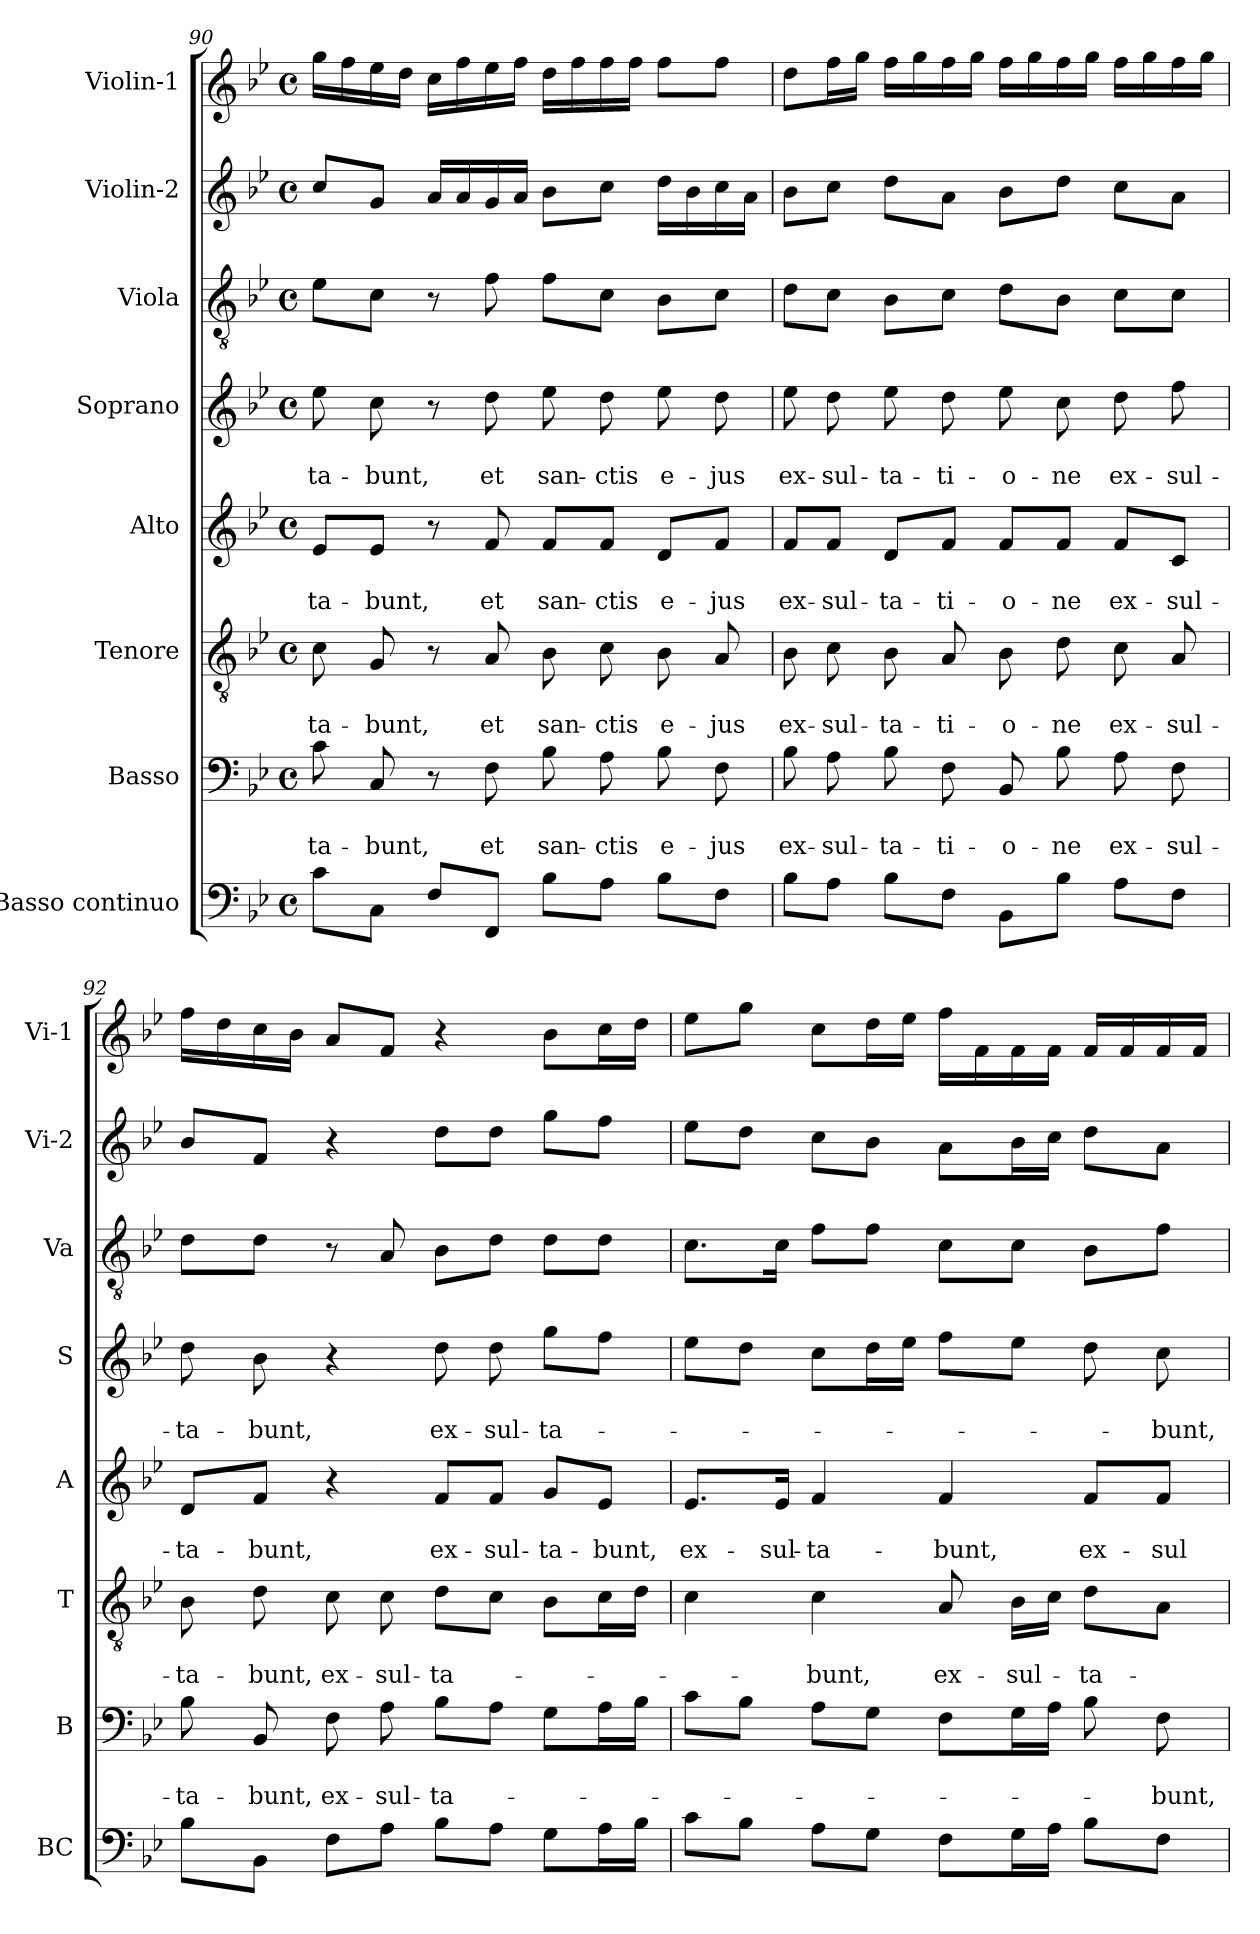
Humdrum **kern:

**kern	**kern	**text	**text	**kern	**text	**text	**kern	**text	**text	**kern	**text	**text	**kern	**kern	**kern
*part8	*part7	*part7	*part7	*part6	*part6	*part6	*part5	*part5	*part5	*part4	*part4	*part4	*part3	*part2	*part1
*staff8	*staff7	*staff7	*staff7	*staff6	*staff6	*staff6	*staff5	*staff5	*staff5	*staff4	*staff4	*staff4	*staff3	*staff2	*staff1
*I"Basso continuo	*I"Basso	*	*	*I"Tenore	*	*	*I"Alto	*	*	*I"Soprano	*	*	*I"Viola	*I"Violin-2	*I"Violin-1
*I'BC	*I'B	*	*	*I'T	*	*	*I'A	*	*	*I'S	*	*	*I'Va	*I'Vi-2	*I'Vi-1
!!LO:PB:g=z
*clefF4	*clefF4	*	*	*clefGv2	*	*	*clefG2	*	*	*clefG2	*	*	*clefGv2	*clefG2	*clefG2
*k[b-e-]	*k[b-e-]	*	*	*k[b-e-]	*	*	*k[b-e-]	*	*	*k[b-e-]	*	*	*k[b-e-]	*k[b-e-]	*k[b-e-]
*B-:	*B-:	*	*	*B-:	*	*	*B-:	*	*	*B-:	*	*	*B-:	*B-:	*B-:
*M4/4	*M4/4	*	*	*M4/4	*	*	*M4/4	*	*	*M4/4	*	*	*M4/4	*M4/4	*M4/4
*met(c)	*met(c)	*	*	*met(c)	*	*	*met(c)	*	*	*met(c)	*	*	*met(c)	*met(c)	*met(c)
=90	=90	=90	=90	=90	=90	=90	=90	=90	=90	=90	=90	=90	=90	=90	=90
!	!	!	!LO:LY:b	!	!	!LO:LY:b	!	!	!LO:LY:b	!	!	!LO:LY:b	!	!	!
8c\L	8c\	.	-ta-	8c\	.	-ta-	8e-/L	.	-ta-	8ee-\	.	-ta-	8e-\L	8cc/L	16gg\LL
.	.	.	.	.	.	.	.	.	.	.	.	.	.	.	16ff\
!	!	!	!LO:LY:b	!	!	!LO:LY:b	!	!	!LO:LY:b	!	!	!LO:LY:b	!	!	!
8C\J	8C/	.	-bunt,	8G/	.	-bunt,	8e-/J	.	-bunt,	8cc\	.	-bunt,	8c\J	8g/J	16ee-\
.	.	.	.	.	.	.	.	.	.	.	.	.	.	.	16dd\JJ
8F/L	8r	.	.	8r	.	.	8r	.	.	8r	.	.	8r	16a/LL	16cc\LL
.	.	.	.	.	.	.	.	.	.	.	.	.	.	16a/	16ff\
!	!	!	!LO:LY:b	!	!	!LO:LY:b	!	!	!LO:LY:b	!	!	!LO:LY:b	!	!	!
8FF/J	8F\	.	et	8A/	.	et	8f/	.	et	8dd\	.	et	8f\	16g/	16ee-\
.	.	.	.	.	.	.	.	.	.	.	.	.	.	16a/JJ	16ff\JJ
!	!	!	!LO:LY:b	!	!	!LO:LY:b	!	!	!LO:LY:b	!	!	!LO:LY:b	!	!	!
8B-\L	8B-\	.	san-	8B-\	.	san-	8f/L	.	san-	8ee-\	.	san-	8f\L	8b-\L	16dd\LL
.	.	.	.	.	.	.	.	.	.	.	.	.	.	.	16ff\
!	!	!	!LO:LY:b	!	!	!LO:LY:b	!	!	!LO:LY:b	!	!	!LO:LY:b	!	!	!
8A\J	8A\	.	-ctis	8c\	.	-ctis	8f/J	.	-ctis	8dd\	.	-ctis	8c\J	8cc\J	16ff\
.	.	.	.	.	.	.	.	.	.	.	.	.	.	.	16ff\JJ
!	!	!	!LO:LY:b	!	!	!LO:LY:b	!	!	!LO:LY:b	!	!	!LO:LY:b	!	!	!
8B-\L	8B-\	.	e-	8B-\	.	e-	8d/L	.	e-	8ee-\	.	e-	8B-\L	16dd\LL	8ff\L
.	.	.	.	.	.	.	.	.	.	.	.	.	.	16b-\	.
!	!	!	!LO:LY:b	!	!	!LO:LY:b	!	!	!LO:LY:b	!	!	!LO:LY:b	!	!	!
8F\J	8F\	.	-jus	8A/	.	-jus	8f/J	.	-jus	8dd\	.	-jus	8c\J	16cc\	8ff\J
.	.	.	.	.	.	.	.	.	.	.	.	.	.	16a\JJ	.
=91	=91	=91	=91	=91	=91	=91	=91	=91	=91	=91	=91	=91	=91	=91	=91
!	!	!	!LO:LY:b	!	!	!LO:LY:b	!	!	!LO:LY:b	!	!	!LO:LY:b	!	!	!
8B-\L	8B-\	.	ex-	8B-\	.	ex-	8f/L	.	ex-	8ee-\	.	ex-	8d\L	8b-\L	8dd\L
!	!	!	!LO:LY:b	!	!	!LO:LY:b	!	!	!LO:LY:b	!	!	!LO:LY:b	!	!	!
8A\J	8A\	.	-sul-	8c\	.	-sul-	8f/J	.	-sul-	8dd\	.	-sul-	8c\J	8cc\J	16ff\L
.	.	.	.	.	.	.	.	.	.	.	.	.	.	.	16gg\JJ
!	!	!	!LO:LY:b	!	!	!LO:LY:b	!	!	!LO:LY:b	!	!	!LO:LY:b	!	!	!
8B-\L	8B-\	.	-ta-	8B-\	.	-ta-	8d/L	.	-ta-	8ee-\	.	-ta-	8B-\L	8dd\L	16ff\LL
.	.	.	.	.	.	.	.	.	.	.	.	.	.	.	16gg\
!	!	!	!LO:LY:b	!	!	!LO:LY:b	!	!	!LO:LY:b	!	!	!LO:LY:b	!	!	!
8F\J	8F\	.	-ti-	8A/	.	-ti-	8f/J	.	-ti-	8dd\	.	-ti-	8c\J	8a\J	16ff\
.	.	.	.	.	.	.	.	.	.	.	.	.	.	.	16gg\JJ
!	!	!	!LO:LY:b	!	!	!LO:LY:b	!	!	!LO:LY:b	!	!	!LO:LY:b	!	!	!
8BB-\L	8BB-/	.	-o-	8B-\	.	-o-	8f/L	.	-o-	8ee-\	.	-o-	8d\L	8b-\L	16ff\LL
.	.	.	.	.	.	.	.	.	.	.	.	.	.	.	16gg\
!	!	!	!LO:LY:b	!	!	!LO:LY:b	!	!	!LO:LY:b	!	!	!LO:LY:b	!	!	!
8B-\J	8B-\	.	-ne	8d\	.	-ne	8f/J	.	-ne	8cc\	.	-ne	8B-\J	8dd\J	16ff\
.	.	.	.	.	.	.	.	.	.	.	.	.	.	.	16gg\JJ
!	!	!	!LO:LY:b	!	!	!LO:LY:b	!	!	!LO:LY:b	!	!	!LO:LY:b	!	!	!
8A\L	8A\	.	ex-	8c\	.	ex-	8f/L	.	ex-	8dd\	.	ex-	8c\L	8cc\L	16ff\LL
.	.	.	.	.	.	.	.	.	.	.	.	.	.	.	16gg\
!	!	!	!LO:LY:b	!	!	!LO:LY:b	!	!	!LO:LY:b	!	!	!LO:LY:b	!	!	!
8F\J	8F\	.	-sul-	8A/	.	-sul-	8c/J	.	-sul-	8ff\	.	-sul-	8c\J	8a\J	16ff\
.	.	.	.	.	.	.	.	.	.	.	.	.	.	.	16gg\JJ
=92	=92	=92	=92	=92	=92	=92	=92	=92	=92	=92	=92	=92	=92	=92	=92
!	!	!	!LO:LY:b	!	!	!LO:LY:b	!	!	!LO:LY:b	!	!	!LO:LY:b	!	!	!
8B-\L	8B-\	.	-ta-	8B-\	.	-ta-	8d/L	.	-ta-	8dd\	.	-ta-	8d\L	8b-/L	16ff\LL
.	.	.	.	.	.	.	.	.	.	.	.	.	.	.	16dd\
!	!	!	!LO:LY:b	!	!	!LO:LY:b	!	!	!LO:LY:b	!	!	!LO:LY:b	!	!	!
8BB-\J	8BB-/	.	-bunt,	8d\	.	-bunt,	8f/J	.	-bunt,	8b-\	.	-bunt,	8d\J	8f/J	16cc\
.	.	.	.	.	.	.	.	.	.	.	.	.	.	.	16b-\JJ
!	!	!	!LO:LY:b	!	!	!LO:LY:b	!	!	!	!	!	!	!	!	!
8F\L	8F\	.	ex-	8c\	.	ex-	4r	.	.	4r	.	.	8r	4r	8a/L
!	!	!	!LO:LY:b	!	!	!LO:LY:b	!	!	!	!	!	!	!	!	!
8A\J	8A\	.	-sul-	8c\	.	-sul-	.	.	.	.	.	.	8A/	.	8f/J
!	!	!	!LO:LY:b	!	!	!LO:LY:b	!	!	!LO:LY:b	!	!	!LO:LY:b	!	!	!
8B-\L	8B-\L	.	-ta-	8d\L	.	-ta-	8f/L	.	ex-	8dd\	.	ex-	8B-\L	8dd\L	4r
!	!	!	!	!	!	!	!	!	!LO:LY:b	!	!	!LO:LY:b	!	!	!
8A\J	8A\J	.	.	8c\J	.	.	8f/J	.	-sul-	8dd\	.	-sul-	8d\J	8dd\J	.
!	!	!	!	!	!	!	!	!	!LO:LY:b	!	!	!LO:LY:b	!	!	!
8G\L	8G\L	.	.	8B-\L	.	.	8g/L	.	-ta-	8gg\L	.	-ta-	8d\L	8gg\L	8b-\L
!	!	!	!	!	!	!	!	!	!LO:LY:b	!	!	!	!	!	!
16A\L	16A\L	.	.	16c\L	.	.	8e-/J	.	-bunt,	8ff\J	.	.	8d\J	8ff\J	16cc\L
16B-\JJ	16B-\JJ	.	.	16d\JJ	.	.	.	.	.	.	.	.	.	.	16dd\JJ
!!LO:LB:g=z
=93	=93	=93	=93	=93	=93	=93	=93	=93	=93	=93	=93	=93	=93	=93	=93
!	!	!	!	!	!	!	!	!	!LO:LY:b	!	!	!	!	!	!
8c\L	8c\L	.	.	4c\	.	.	8.e-/L	.	ex-	8ee-\L	.	.	8.c\L	8ee-\L	8ee-\L
8B-\J	8B-\J	.	.	.	.	.	.	.	.	8dd\J	.	.	.	8dd\J	8gg\J
!	!	!	!	!	!	!	!	!	!LO:LY:b	!	!	!	!	!	!
.	.	.	.	.	.	.	16e-/Jk	.	-sul-	.	.	.	16c\Jk	.	.
!	!	!	!	!	!	!LO:LY:b	!	!	!LO:LY:b	!	!	!	!	!	!
8A\L	8A\L	.	.	4c\	.	-bunt,	4f/	.	-ta-	8cc\L	.	.	8f\L	8cc\L	8cc\L
8G\J	8G\J	.	.	.	.	.	.	.	.	16dd\L	.	.	8f\J	8b-\J	16dd\L
.	.	.	.	.	.	.	.	.	.	16ee-\JJ	.	.	.	.	16ee-\JJ
!	!	!	!	!	!	!LO:LY:b	!	!	!LO:LY:b	!	!	!	!	!	!
8F\L	8F\L	.	.	8A/	.	ex-	4f/	.	-bunt,	8ff\L	.	.	8c\L	8a\L	16ff\LL
.	.	.	.	.	.	.	.	.	.	.	.	.	.	.	16f\
!	!	!	!	!	!	!LO:LY:b	!	!	!	!	!	!	!	!	!
16G\L	16G\L	.	.	16B-\LL	.	-sul-	.	.	.	8ee-\J	.	.	8c\J	16b-\L	16f\
16A\JJ	16A\JJ	.	.	16c\JJ	.	.	.	.	.	.	.	.	.	16cc\JJ	16f\JJ
!	!	!	!	!	!	!LO:LY:b	!	!	!LO:LY:b	!	!	!	!	!	!
8B-\L	8B-\	.	.	8d\L	.	-ta-	8f/L	.	ex-	8dd\	.	.	8B-\L	8dd\L	16f/LL
.	.	.	.	.	.	.	.	.	.	.	.	.	.	.	16f/
!	!	!	!LO:LY:b	!	!	!	!	!	!LO:LY:b	!	!	!LO:LY:b	!	!	!
8F\J	8F\	.	-bunt,	8A\J	.	.	8f/J	.	-sul-	8cc\	.	-bunt,	8f\J	8a\J	16f/
.	.	.	.	.	.	.	.	.	.	.	.	.	.	.	16f/JJ
=	=	=	=	=	=	=	=	=	=	=	=	=	=	=	=
*-	*-	*-	*-	*-	*-	*-	*-	*-	*-	*-	*-	*-	*-	*-	*-
